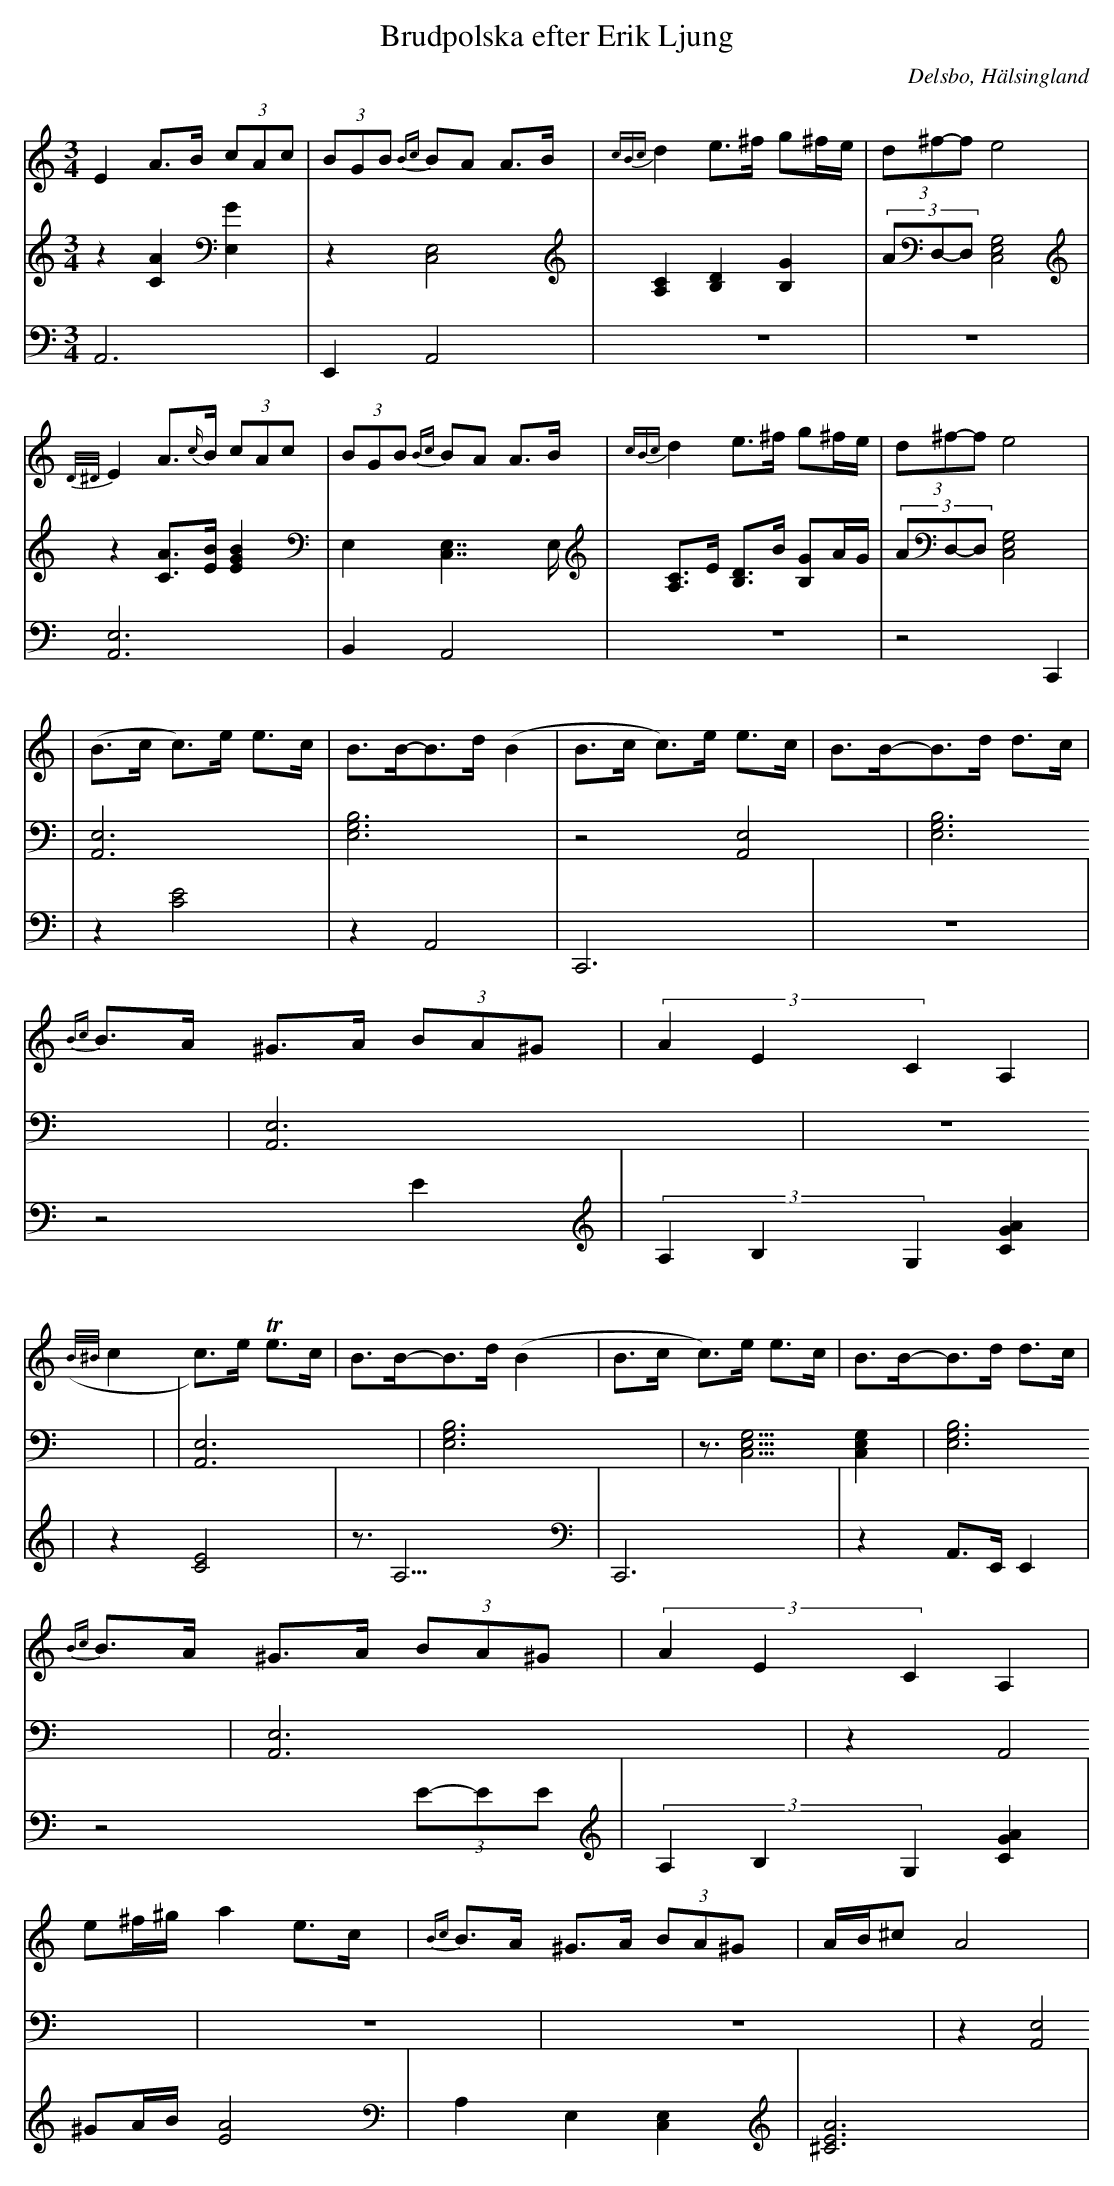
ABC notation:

X:1
T: Brudpolska efter Erik Ljung
Q: 105
O: Delsbo, Hälsingland
M: 3/4
L: 1/8
K: Am
V:1
V:2
V:3 =Merge
V:1
E2 A>B (3cAc| (3BGB {Bc}BA A>B|{cBc}d2 e>^f g^f/e/|(3d^f-f e4 |
{D/^D/}E2 A>{c/}B (3cAc| (3BGB {Bc}BA A>B|{cBc}d2 e>^f g^f/e/|(3d^f-f e4 |
|(B>c c)>e e>c|B>B-B>d (B2|B>c c)>e e>c|B>B-B>d d>c|
{Bc}B>A ^G>A (3BA^G|(3A2E2C2 A,2|
({B/^B/}c2 c)>e Te>c|B>B-B>d (B2|B>c c)>e e>c|B>B-B>d d>c|
{Bc}B>A ^G>A (3BA^G|(3A2E2C2 A,2|
e^f/^g/ a2 e>c|{Bc}B>A ^G>A (3BA^G|A/B/^c A4|
V:2
z2 [A2C2] [E,2G2]|z2 [C,4E,4]|[A,2C2] [B,2D2] [B,2G2]|(3AD,-D, [E,4G,4C,4]|
z2 [AC]>[BE] [B2E2G2]|E,2 [C,7/2E,7/2]E,/|[A,C]>E [B,D]>B [B,G]A/G/|(3AD,-D, [E,4G,4C,4]|
|[A,,6E,6]|[E,6G,6B,6]|z4[A,,4E,4]|[E,6G,6B,6]|
[A,,6E,6]|z6|
|[A,,6E,6]|[E,6G,6B,6]|z3/2[E,5/2G,5/2C,5/2] [E,2G,2C,2]|[E,6G,6B,6]|
[A,,6E,6]|z2 A,,4|
z6|z6|z2 [A,,4E,4]|
V:3
A,,6|E,,2 A,,4|z6|z6|
[A,,6E,6]|B,,2 A,,4|z6|z4  C,,2|
|z2 [C4E4]|z2 A,,4|C,,6|z6|
z4 E2|(3A,2B,2G,2 [G2A2C2]|
|z2 [C4E4]|z3<A,3|C,,6|z2 A,,>E,, E,,2|
z4 (3E-EE|(3A,2B,2G,2 [G2A2C2]|
^GA/B/ [A4E4]|A,2 E,2 [C,2E,2]|[A6^C6E6]|
